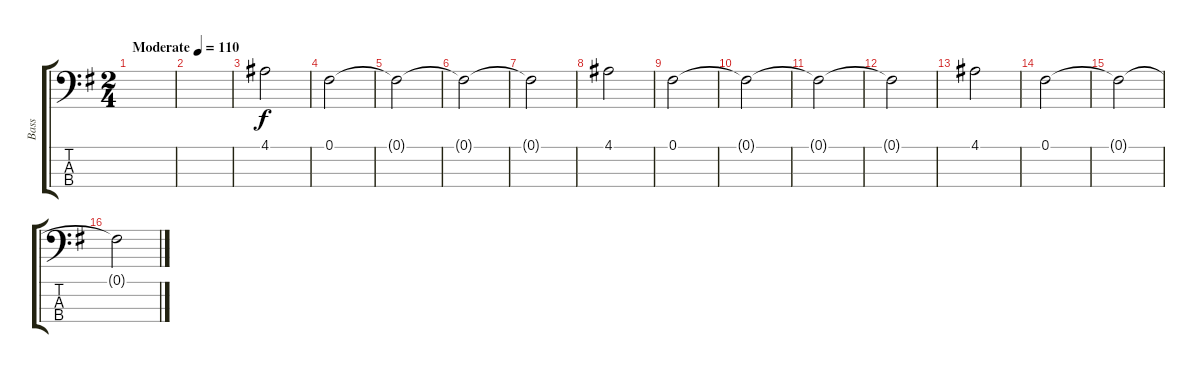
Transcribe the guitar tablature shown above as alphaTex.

\track ("Bass" "Bass") {instrument slapbass2}
\staff {score tabs}
\tuning (Gb2 Db2 Ab1 Eb1) {hide}
\ts (2 4)
\tempo (110 "Moderate")
\clef f4
\ks g
|
|
4.1.2 |
0.1.2 |
0.1{t}.2 |
0.1{t}.2 |
0.1{t}.2 |
4.1.2 |
0.1.2 |
0.1{t}.2 |
0.1{t}.2 |
0.1{t}.2 |
4.1.2 |
0.1.2 |
0.1{t}.2 |
0.1{t}.2
